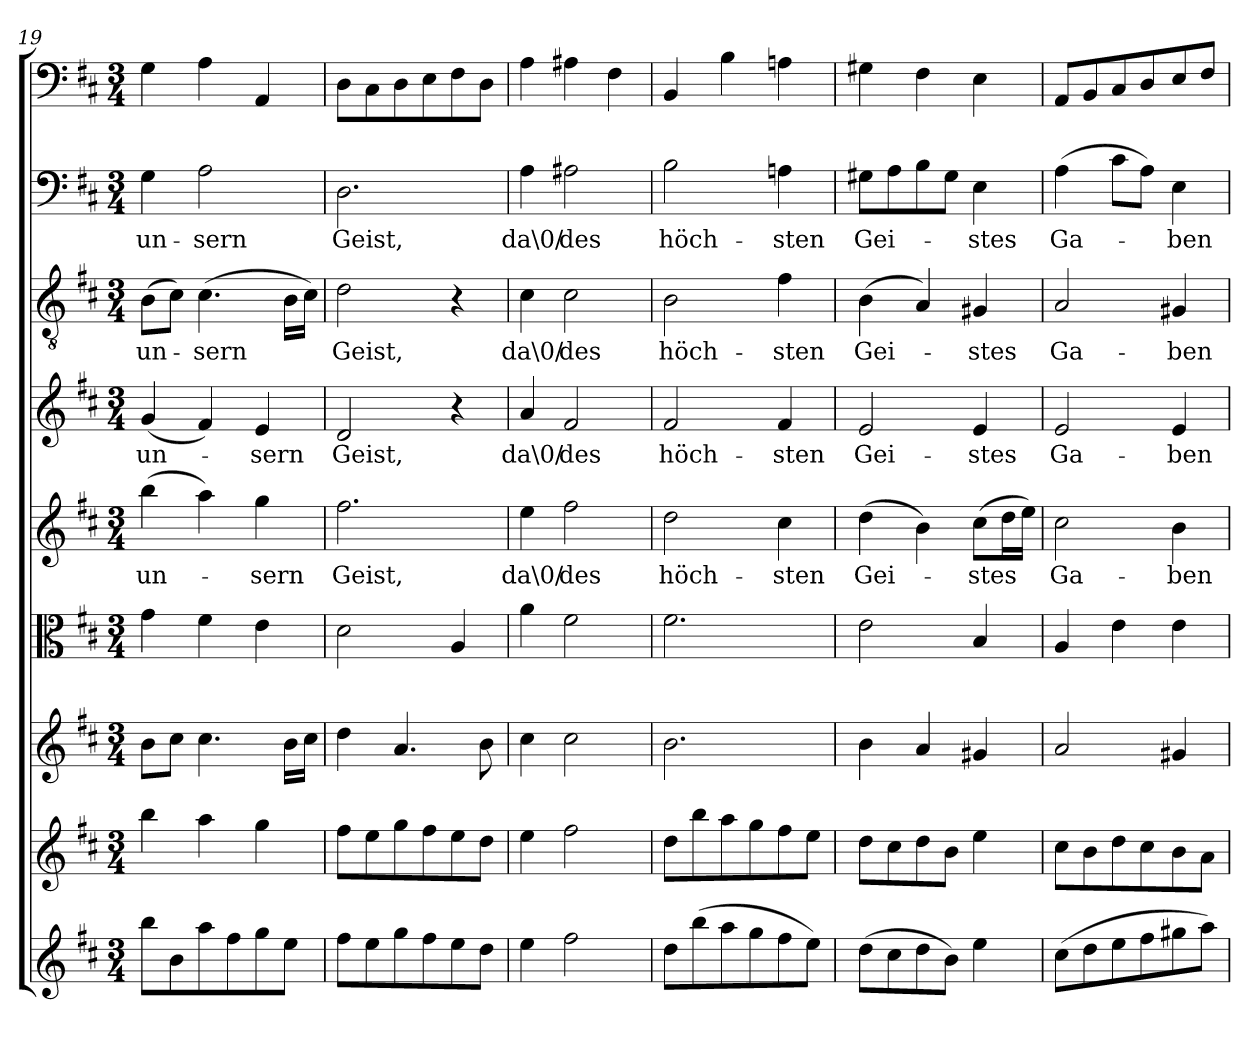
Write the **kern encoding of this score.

**kern	**kern	**kern	**kern	**kern	**text	**kern	**text	**kern	**text	**kern	**text	**kern
*part9	*part8	*part7	*part6	*part5	*part5	*part4	*part4	*part3	*part3	*part2	*part2	*part1
*staff9	*staff8	*staff7	*staff6	*staff5	*staff5	*staff4	*staff4	*staff3	*staff3	*staff2	*staff2	*staff1
*clefG2	*clefG2	*clefG2	*clefC3	*clefG2	*	*clefG2	*	*clefGv2	*	*clefF4	*	*clefF4
*k[f#c#]	*k[f#c#]	*k[f#c#]	*k[f#c#]	*k[f#c#]	*	*k[f#c#]	*	*k[f#c#]	*	*k[f#c#]	*	*k[f#c#]
*b:	*b:	*b:	*b:	*b:	*	*b:	*	*b:	*	*b:	*	*b:
*M3/4	*M3/4	*M3/4	*M3/4	*M3/4	*	*M3/4	*	*M3/4	*	*M3/4	*	*M3/4
=19	=19	=19	=19	=19	=19	=19	=19	=19	=19	=19	=19	=19
8bb\L	4bb\	8b\L	4g\	(4bb\	un-	(4g/	un-	(8B\L	un-	4G\	un-	4G\
8b\	.	8cc#\J	.	.	.	.	.	8c#\J)	.	.	.	.
8aa\	4aa\	4.cc#\	4f#\	4aa\)	.	4f#/)	.	(4.c#\	-sern	2A\	-sern	4A\
8ff#\	.	.	.	.	.	.	.	.	.	.	.	.
8gg\	4gg\	.	4e\	4gg\	-sern	4e/	-sern	.	.	.	.	4AA/
8ee\J	.	16b\LL	.	.	.	.	.	16B\LL	.	.	.	.
.	.	16cc#\JJ	.	.	.	.	.	16c#\JJ)	.	.	.	.
=20	=20	=20	=20	=20	=20	=20	=20	=20	=20	=20	=20	=20
8ff#\L	8ff#\L	4dd\	2d\	2.ff#\	Geist,	2d/	Geist,	2d\	Geist,	2.D\	Geist,	8D\L
8ee\	8ee\	.	.	.	.	.	.	.	.	.	.	8C#\
8gg\	8gg\	4.a/	.	.	.	.	.	.	.	.	.	8D\
8ff#\	8ff#\	.	.	.	.	.	.	.	.	.	.	8E\
8ee\	8ee\	.	4A/	.	.	4r	.	4r	.	.	.	8F#\
8dd\J	8dd\J	8b\	.	.	.	.	.	.	.	.	.	8D\J
=21	=21	=21	=21	=21	=21	=21	=21	=21	=21	=21	=21	=21
4ee\	4ee\	4cc#\	4a\	4ee\	da\0/	4a/	da\0/	4c#\	da\0/	4A\	da\0/	4A\
2ff#\	2ff#\	2cc#\	2f#\	2ff#\	des	2f#/	des	2c#\	des	2A#X\	des	4A#X\
.	.	.	.	.	.	.	.	.	.	.	.	4F#\
=22	=22	=22	=22	=22	=22	=22	=22	=22	=22	=22	=22	=22
8dd\L	8dd\L	2.b\	2.f#\	2dd\	höch-	2f#/	höch-	2B\	höch-	2B\	höch-	4BB/
(8bb\	8bb\	.	.	.	.	.	.	.	.	.	.	.
8aa\	8aa\	.	.	.	.	.	.	.	.	.	.	4B\
8gg\	8gg\	.	.	.	.	.	.	.	.	.	.	.
8ff#\	8ff#\	.	.	4cc#\	-sten	4f#/	-sten	4f#\	-sten	4An\	-sten	4An\
8ee\J)	8ee\J	.	.	.	.	.	.	.	.	.	.	.
=23	=23	=23	=23	=23	=23	=23	=23	=23	=23	=23	=23	=23
(8dd\L	8dd\L	4b\	2e\	(4dd\	Gei-	2e/	Gei-	(4B\	Gei-	8G#X\L	Gei-	4G#X\
8cc#\	8cc#\	.	.	.	.	.	.	.	.	8A\	.	.
8dd\	8dd\	4a/	.	4b\)	.	.	.	4A/)	.	8B\	.	4F#\
8b\J)	8b\J	.	.	.	.	.	.	.	.	8G#\J	.	.
4ee\	4ee\	4g#X/	4B/	(8cc#\L	-stes	4e/	-stes	4G#X/	-stes	4E\	-stes	4E\
.	.	.	.	16dd\L	.	.	.	.	.	.	.	.
.	.	.	.	16ee\JJ)	.	.	.	.	.	.	.	.
=24	=24	=24	=24	=24	=24	=24	=24	=24	=24	=24	=24	=24
(8cc#\L	8cc#\L	2a/	4A/	2cc#\	Ga-	2e/	Ga-	2A/	Ga-	(4A\	Ga-	8AA/L
8dd\	8b\	.	.	.	.	.	.	.	.	.	.	8BB/
8ee\	8dd\	.	4e\	.	.	.	.	.	.	8c#\L	.	8C#/
8ff#\	8cc#\	.	.	.	.	.	.	.	.	8A\J)	.	8D/
8gg#X\	8b\	4g#X/	4e\	4b\	-ben	4e/	-ben	4G#X/	-ben	4E\	-ben	8E/
8aa\J)	8a\J	.	.	.	.	.	.	.	.	.	.	8F#/J
=	=	=	=	=	=	=	=	=	=	=	=	=
*-	*-	*-	*-	*-	*-	*-	*-	*-	*-	*-	*-	*-
